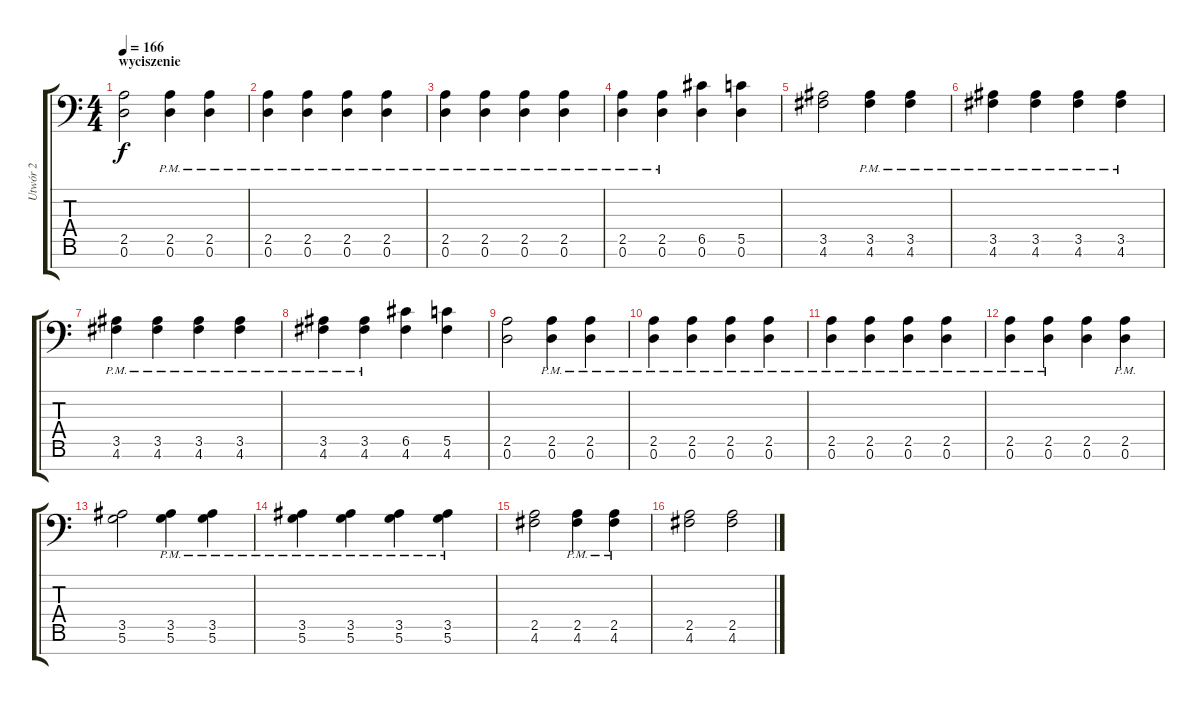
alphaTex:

\track ("Utwór 2" "Utwór 2") {instrument overdrivenguitar}
\staff {score tabs}
\tuning (D4 A3 F3 C3 G2 D2 A1) {hide}
\ts (4 4)
\section ("" "wyciszenie")
\tempo 166
\clef f4
\ks c
(2.5 0.6).2{dy f} (2.5{pm} 0.6{pm}).4 (2.5{pm} 0.6{pm}).4 |
(2.5{pm} 0.6{pm}).4 (2.5{pm} 0.6{pm}).4 (2.5{pm} 0.6{pm}).4 (2.5{pm} 0.6{pm}).4 |
(2.5{pm} 0.6{pm}).4 (2.5{pm} 0.6{pm}).4 (2.5{pm} 0.6{pm}).4 (2.5{pm} 0.6{pm}).4 |
(2.5{pm} 0.6{pm}).4 (2.5{pm} 0.6{pm}).4 (6.5 0.6).4 (5.5 0.6).4 |
(3.5 4.6).2 (3.5{pm} 4.6{pm}).4 (3.5{pm} 4.6{pm}).4 |
(3.5{pm} 4.6{pm}).4 (3.5{pm} 4.6{pm}).4 (3.5{pm} 4.6{pm}).4 (3.5{pm} 4.6{pm}).4 |
(3.5{pm} 4.6{pm}).4 (3.5{pm} 4.6{pm}).4 (3.5{pm} 4.6{pm}).4 (3.5{pm} 4.6{pm}).4 |
(3.5{pm} 4.6{pm}).4 (3.5{pm} 4.6{pm}).4 (6.5 4.6).4 (5.5 4.6).4 |
(2.5 0.6).2 (2.5{pm} 0.6{pm}).4 (2.5{pm} 0.6{pm}).4 |
(2.5{pm} 0.6{pm}).4 (2.5{pm} 0.6{pm}).4 (2.5{pm} 0.6{pm}).4 (2.5{pm} 0.6{pm}).4 |
(2.5{pm} 0.6{pm}).4 (2.5{pm} 0.6{pm}).4 (2.5{pm} 0.6{pm}).4 (2.5{pm} 0.6{pm}).4 |
(2.5{pm} 0.6{pm}).4 (2.5{pm} 0.6{pm}).4 (2.5 0.6).4 (2.5{pm} 0.6{pm}).4 |
(3.5 5.6).2 (3.5{pm} 5.6{pm}).4 (3.5{pm} 5.6{pm}).4 |
(3.5{pm} 5.6{pm}).4 (3.5{pm} 5.6{pm}).4 (3.5{pm} 5.6{pm}).4 (3.5{pm} 5.6{pm}).4 |
(2.5 4.6).2 (2.5{pm} 4.6{pm}).4 (2.5{pm} 4.6{pm}).4 |
(2.5 4.6).2 (2.5 4.6).2
